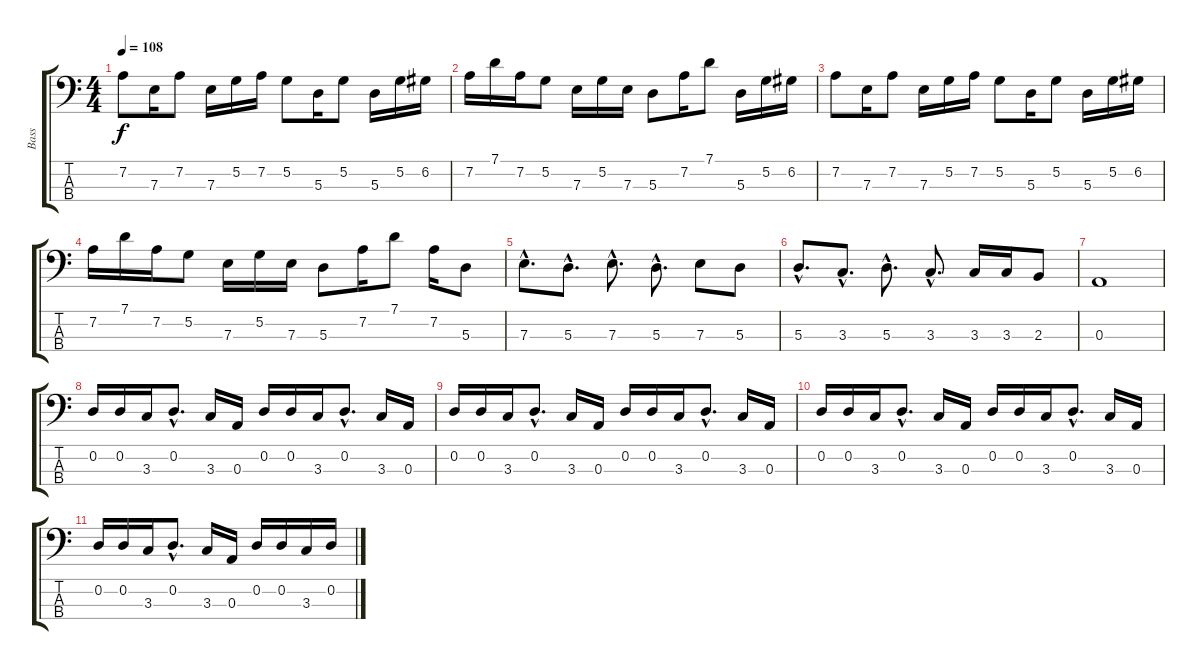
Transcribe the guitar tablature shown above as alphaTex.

\track ("Bass" "Bass") {instrument electricbassfinger}
\staff {score tabs}
\tuning (G2 D2 A1 E1) {hide}
\ts (4 4)
\tempo 108
\clef f4
\ks c
7.2.8{dy f} 7.3.16 7.2.8 7.3.16 5.2.16 7.2.16 5.2.8 5.3.16 5.2.8 5.3.16 5.2.16 6.2.16 |
7.2.16 7.1.16 7.2.16 5.2.8 7.3.16 5.2.16 7.3.16 5.3.8 7.2.16 7.1.8 5.3.16 5.2.16 6.2.16 |
7.2.8 7.3.16 7.2.8 7.3.16 5.2.16 7.2.16 5.2.8 5.3.16 5.2.8 5.3.16 5.2.16 6.2.16 |
7.2.16 7.1.16 7.2.16 5.2.8 7.3.16 5.2.16 7.3.16 5.3.8 7.2.16 7.1.8 7.2.16 5.3.8 |
7.3{hac}.8{d} 5.3{hac}.8{d} 7.3{hac}.8{d} 5.3{hac}.8{d} 7.3.8 5.3.8 |
5.3{hac}.8{d} 3.3{hac}.8{d} 5.3{hac}.8{d} 3.3{hac}.8{d} 3.3.16 3.3.16 2.3.8 |
0.3.1 |
0.2.16 0.2.16 3.3.16 0.2{hac}.8{d} 3.3.16 0.3.16 0.2.16 0.2.16 3.3.16 0.2{hac}.8{d} 3.3.16 0.3.16 |
0.2.16 0.2.16 3.3.16 0.2{hac}.8{d} 3.3.16 0.3.16 0.2.16 0.2.16 3.3.16 0.2{hac}.8{d} 3.3.16 0.3.16 |
0.2.16 0.2.16 3.3.16 0.2{hac}.8{d} 3.3.16 0.3.16 0.2.16 0.2.16 3.3.16 0.2{hac}.8{d} 3.3.16 0.3.16 |
0.2.16 0.2.16 3.3.16 0.2{hac}.8{d} 3.3.16 0.3.16 0.2.16 0.2.16 3.3.16 0.2.16
